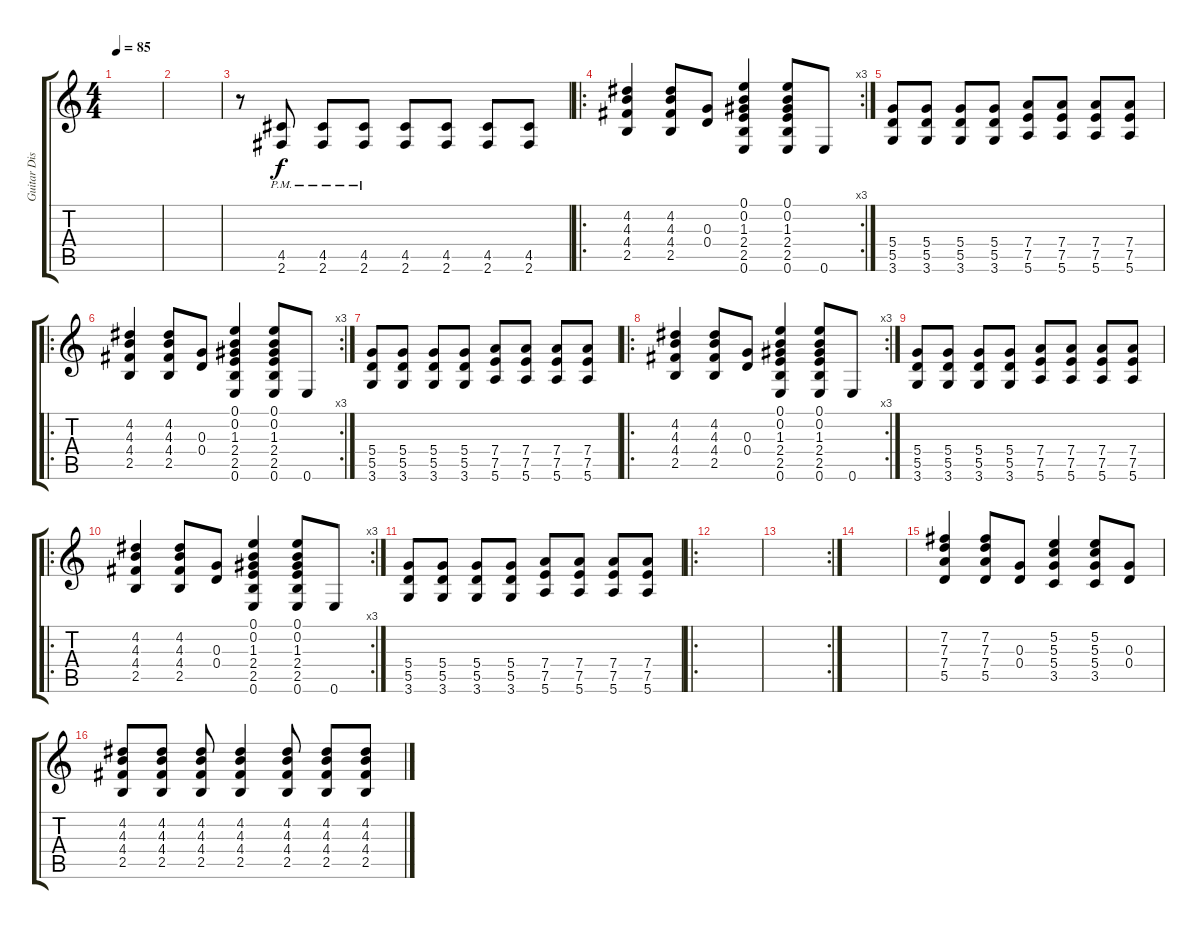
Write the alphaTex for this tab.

\track ("Guitar Dist" "Guitar Dis") {instrument distortionguitar}
\staff {score tabs}
\tuning (E4 B3 G3 D3 A2 E2) {hide}
\ts (4 4)
\tempo 85
\clef g2
\ks c
|
|
r.8 (4.5{pm} 2.6{pm}).8 (4.5{pm} 2.6{pm}).8 (4.5{pm} 2.6{pm}).8 (4.5 2.6).8 (4.5 2.6).8 (4.5 2.6).8 (4.5 2.6).8 |
\ro
\rc 3
(4.2 4.3 4.4 2.5).4 (4.2 4.3 4.4 2.5).8 (0.3 0.4).8 (0.1 0.2 1.3 2.4 2.5 0.6).4 (0.1 0.2 1.3 2.4 2.5 0.6).8 0.6.8 |
(5.4 5.5 3.6).8 (5.4 5.5 3.6).8 (5.4 5.5 3.6).8 (5.4 5.5 3.6).8 (7.4 7.5 5.6).8 (7.4 7.5 5.6).8 (7.4 7.5 5.6).8 (7.4 7.5 5.6).8 |
\ro
\rc 3
(4.2 4.3 4.4 2.5).4 (4.2 4.3 4.4 2.5).8 (0.3 0.4).8 (0.1 0.2 1.3 2.4 2.5 0.6).4 (0.1 0.2 1.3 2.4 2.5 0.6).8 0.6.8 |
(5.4 5.5 3.6).8 (5.4 5.5 3.6).8 (5.4 5.5 3.6).8 (5.4 5.5 3.6).8 (7.4 7.5 5.6).8 (7.4 7.5 5.6).8 (7.4 7.5 5.6).8 (7.4 7.5 5.6).8 |
\ro
\rc 3
(4.2 4.3 4.4 2.5).4 (4.2 4.3 4.4 2.5).8 (0.3 0.4).8 (0.1 0.2 1.3 2.4 2.5 0.6).4 (0.1 0.2 1.3 2.4 2.5 0.6).8 0.6.8 |
(5.4 5.5 3.6).8 (5.4 5.5 3.6).8 (5.4 5.5 3.6).8 (5.4 5.5 3.6).8 (7.4 7.5 5.6).8 (7.4 7.5 5.6).8 (7.4 7.5 5.6).8 (7.4 7.5 5.6).8 |
\ro
\rc 3
(4.2 4.3 4.4 2.5).4 (4.2 4.3 4.4 2.5).8 (0.3 0.4).8 (0.1 0.2 1.3 2.4 2.5 0.6).4 (0.1 0.2 1.3 2.4 2.5 0.6).8 0.6.8 |
(5.4 5.5 3.6).8 (5.4 5.5 3.6).8 (5.4 5.5 3.6).8 (5.4 5.5 3.6).8 (7.4 7.5 5.6).8 (7.4 7.5 5.6).8 (7.4 7.5 5.6).8 (7.4 7.5 5.6).8 |
\ro
|
\rc 2
|
|
(7.2 7.3 7.4 5.5).4 (7.2 7.3 7.4 5.5).8 (0.3 0.4).8 (5.2 5.3 5.4 3.5).4 (5.2 5.3 5.4 3.5).8 (0.3 0.4).8 |
(4.2 4.3 4.4 2.5).8 (4.2 4.3 4.4 2.5).8 (4.2 4.3 4.4 2.5).8 (4.2 4.3 4.4 2.5).4 (4.2 4.3 4.4 2.5).8 (4.2 4.3 4.4 2.5).8 (4.2 4.3 4.4 2.5).8
